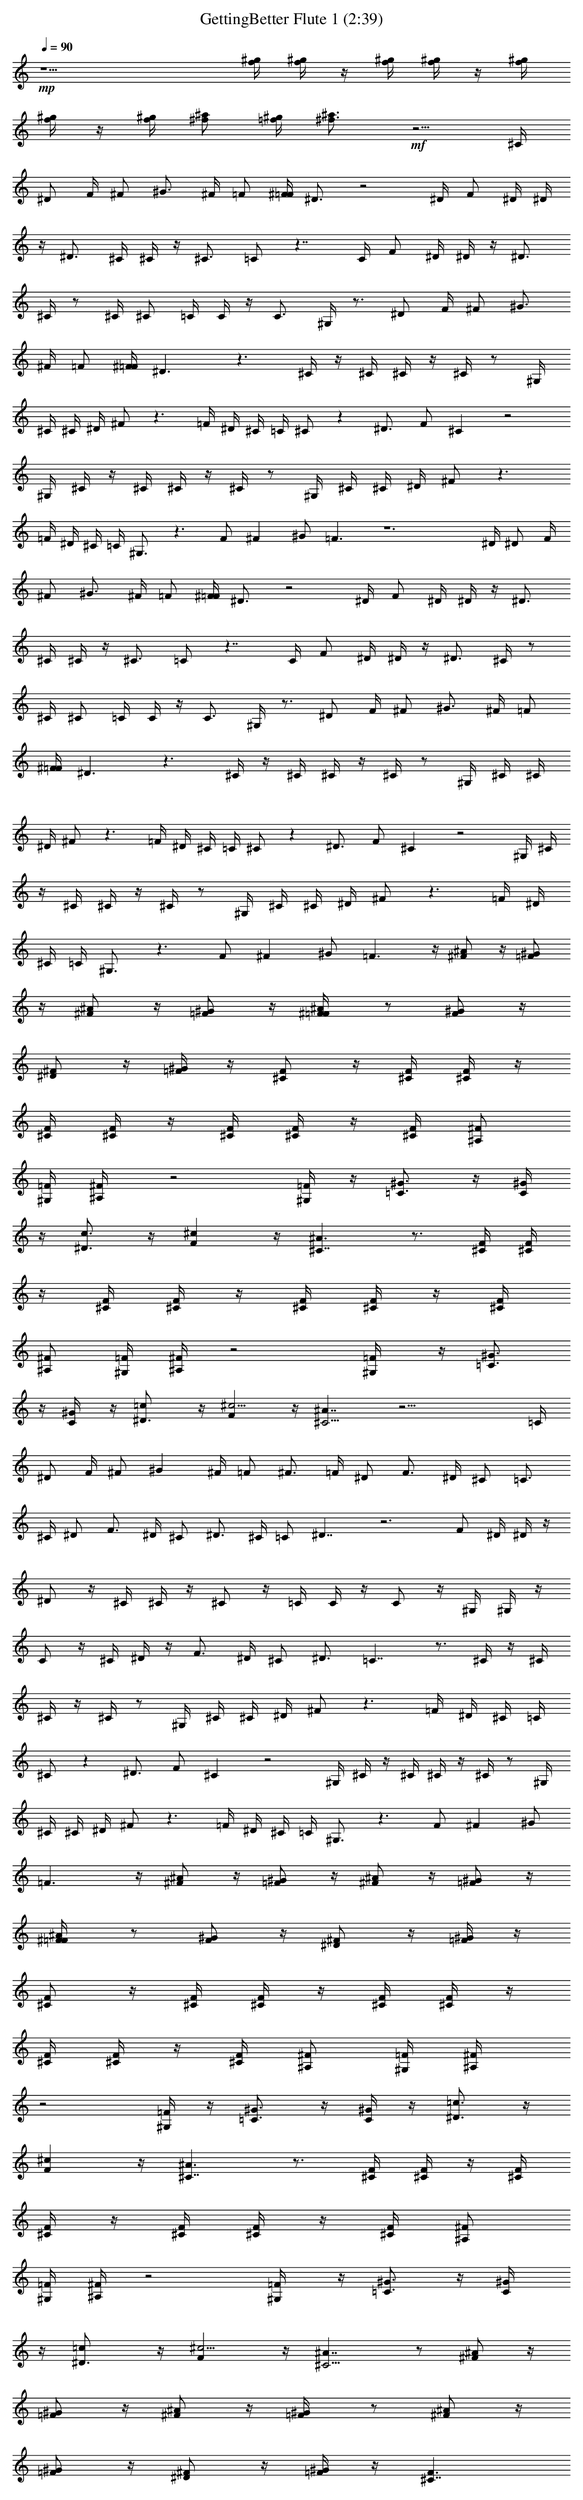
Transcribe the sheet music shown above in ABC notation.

X:1
T: GettingBetter Flute 1 (2:39)
L: 1/4
Q: 90
K: C
+mp+ z13/2 [f/4^g/4] [f/4^g/4] z/4 [f/4^g/4] [f/4^g/4] z/4 [f/4^g/4]
[f/4^g/4] z/4 [f/4^g/4] [^f/2^a/2] [=f/4^g/4] [^f3/4^a3/4] +mf+ z5/4 ^C/4
^D/2 F/4 ^F/2 ^G3/4 ^F/4 =F/2 [^F/4=F/4] ^D3/4 z2 ^D/4 F/2 ^D/4 ^D/4
z/4 ^D3/4 ^C/4 ^C/4 z/4 ^C3/4 =C/2 z7/4 C/4 F/2 ^D/4 ^D/4 z/4 ^D3/4
^C/4 z/2 ^C/4 ^C/2 =C/4 C/4 z/4 C3/4 ^G,/4 z3/4 ^D/2 F/4 ^F/2 ^G3/4
^F/4 =F/2 [^F/4=F/4] ^D3/2 z3/2 ^C/4 z/4 ^C/4 ^C/4 z/4 ^C/4 z/2 ^G,/4
^C/4 ^C/4 ^D/4 ^F/2 z3/2 =F/4 ^D/4 ^C/4 =C/4 ^C/2 z ^D3/4 F/2 ^C z2
^G,/4 ^C/4 z/4 ^C/4 ^C/4 z/4 ^C/4 z/2 ^G,/4 ^C/4 ^C/4 ^D/4 ^F/2 z3/2
=F/4 ^D/4 ^C/4 =C/4 ^G,3/4 z3/2 F/2 ^F ^G/2 =F3/2 z6 ^D/4 ^D/2 F/4
^F/2 ^G3/4 ^F/4 =F/2 [^F/4=F/4] ^D3/4 z2 ^D/4 F/2 ^D/4 ^D/4 z/4 ^D3/4
^C/4 ^C/4 z/4 ^C3/4 =C/2 z7/4 C/4 F/2 ^D/4 ^D/4 z/4 ^D3/4 ^C/4 z/2
^C/4 ^C/2 =C/4 C/4 z/4 C3/4 ^G,/4 z3/4 ^D/2 F/4 ^F/2 ^G3/4 ^F/4 =F/2
[^F/4=F/4] ^D3/2 z3/2 ^C/4 z/4 ^C/4 ^C/4 z/4 ^C/4 z/2 ^G,/4 ^C/4 ^C/4
^D/4 ^F/2 z3/2 =F/4 ^D/4 ^C/4 =C/4 ^C/2 z ^D3/4 F/2 ^C z2 ^G,/4 ^C/4
z/4 ^C/4 ^C/4 z/4 ^C/4 z/2 ^G,/4 ^C/4 ^C/4 ^D/4 ^F/2 z3/2 =F/4 ^D/4
^C/4 =C/4 ^G,3/4 z3/2 F/2 ^F ^G/2 =F3/2 z/4 [^A/2^F/2] z/4 [^G/2=F/2]
z/4 [^A/2^F/2] z/4 [^G/2=F/2] z/4 [^A/2^F/2=F/4] z/2 [^G/2F/2] z/4
[^F/2^D/2] z/4 [^G/4=F/4] z/4 [F/2^C/2] z/4 [F/4^C/4] [F/4^C/4] z/4
[F/4^C/4] [F/4^C/4] z/4 [F/4^C/4] [F/4^C/4] z/4 [F/4^C/4] [^F/2^A,/2]
[=F/4^G,/4] [^F/2^A,/4] z2 [=F/4^G,/2] z/4 [^G3/4=C3/4] z/4 [^G/4C/4]
z/4 [c3/4^D3/4] z/4 [^cF] z/4 [^A3/2^C7/4] z3/4 [F/4^C/4] [F/4^C/4]
z/4 [F/4^C/4] [F/4^C/4] z/4 [F/4^C/4] [F/4^C/4] z/4 [F/4^C/4]
[^F/2^A,/2] [=F/4^G,/4] [^F/4^A,/4] z2 [=F/2^G,/4] z/4 [^G3/4=C3/4]
z/4 [^G/2C/4] z/4 [=c^D3/4] z/4 [^c5/4F] z/4 [^A7/4^C5/4] z25/4 =C/4
^D/2 F/4 ^F/2 [^Gz3/4] ^F/4 =F/2 ^F3/4 =F/4 ^D/2 F3/4 ^D/4 ^C/2 =C3/4
^C/4 ^D/2 F3/4 ^D/4 ^C/2 ^D3/4 ^C/4 =C/2 ^D7/4 z3 F/2 ^D/4 ^D/4 z/4
^D/2 z/4 ^C/4 ^C/4 z/4 ^C/2 z/4 =C/4 C/4 z/4 C/2 z/4 ^G,/4 ^G,/4 z/4
C/2 z/4 ^C/4 ^D/4 z/4 F3/4 ^D/4 ^C/2 ^D3/4 =C7/4 z3/4 ^C/4 z/4 ^C/4
^C/4 z/4 ^C/4 z/2 ^G,/4 ^C/4 ^C/4 ^D/4 ^F/2 z3/2 =F/4 ^D/4 ^C/4 =C/4
^C/2 z ^D3/4 F/2 ^C z2 ^G,/4 ^C/4 z/4 ^C/4 ^C/4 z/4 ^C/4 z/2 ^G,/4
^C/4 ^C/4 ^D/4 ^F/2 z3/2 =F/4 ^D/4 ^C/4 =C/4 ^G,3/4 z3/2 F/2 ^F ^G/2
=F3/2 z/4 [^A/2^F/2] z/4 [^G/2=F/2] z/4 [^A/2^F/2] z/4 [^G/2=F/2] z/4
[^A/2^F/2=F/4] z/2 [^G/2F/2] z/4 [^F/2^D/2] z/4 [^G/4=F/4] z/4
[F/2^C/2] z/4 [F/4^C/4] [F/4^C/4] z/4 [F/4^C/4] [F/4^C/4] z/4
[F/4^C/4] [F/4^C/4] z/4 [F/4^C/4] [^F/2^A,/2] [=F/4^G,/4] [^F/2^A,/4]
z2 [=F/4^G,/2] z/4 [^G3/4=C3/4] z/4 [^G/4C/4] z/4 [=c3/4^D3/4] z/4
[^cF] z/4 [^A3/2^C7/4] z3/4 [F/4^C/4] [F/4^C/4] z/4 [F/4^C/4]
[F/4^C/4] z/4 [F/4^C/4] [F/4^C/4] z/4 [F/4^C/4] [^F/2^A,/2]
[=F/4^G,/4] [^F/4^A,/4] z2 [=F/2^G,/4] z/4 [^G3/4=C3/4] z/4 [^G/2C/4]
z/4 [=c^D3/4] z/4 [^c5/4F] z/4 [^A7/4^C5/4] z/2 [^A/2^F/2] z/4
[^G/2=F/2] z/4 [^A/2^F/2] z/4 [^G/2=F/4] z/2 [^A/2^F/2] z/4
[^G/2=F/2] z/4 [^F/2^D/2] z/4 [^G/4=F/4] z/4 [F3/2^C7/4]
